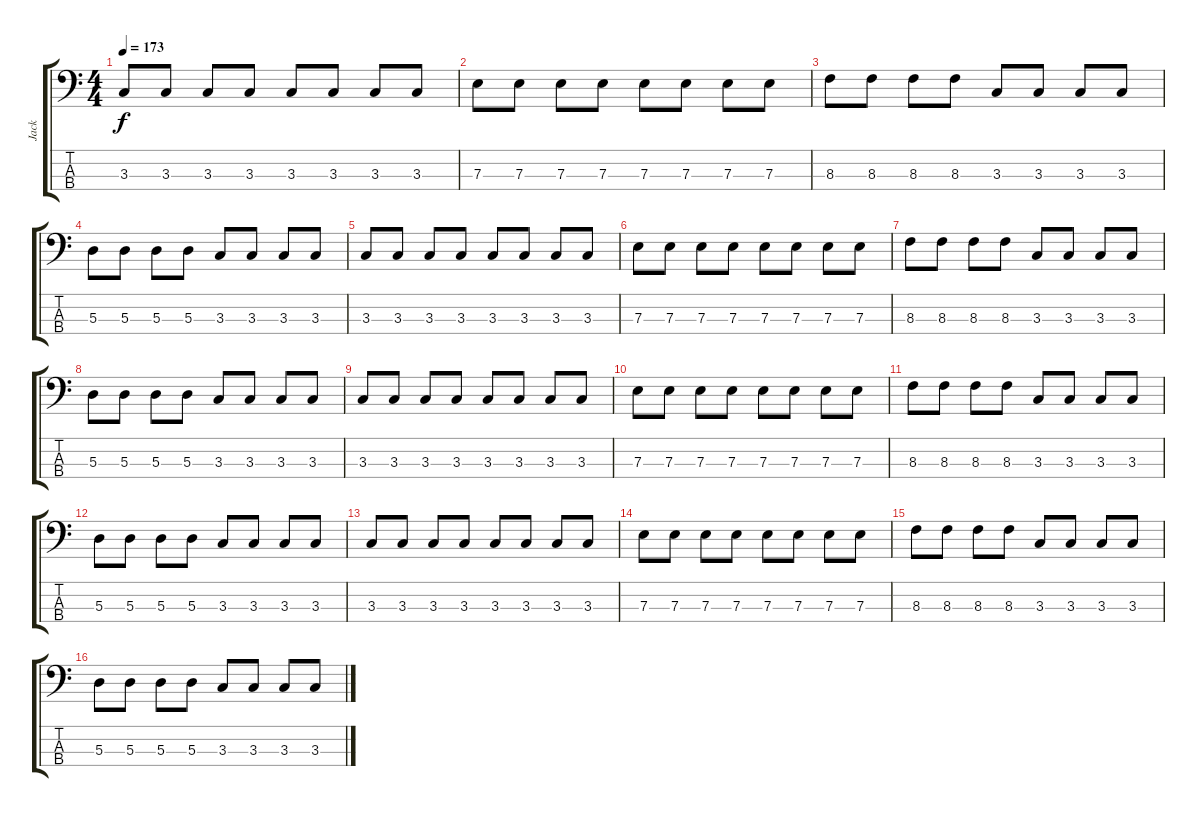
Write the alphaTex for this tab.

\track ("Jack" "Jack") {instrument electricbassfinger}
\staff {score tabs}
\tuning (G2 D2 A1 E1) {hide}
\ts (4 4)
\tempo 173
\clef f4
\ks c
3.3.8{dy f} 3.3.8 3.3.8 3.3.8 3.3.8 3.3.8 3.3.8 3.3.8 |
7.3.8 7.3.8 7.3.8 7.3.8 7.3.8 7.3.8 7.3.8 7.3.8 |
8.3.8 8.3.8 8.3.8 8.3.8 3.3.8 3.3.8 3.3.8 3.3.8 |
5.3.8 5.3.8 5.3.8 5.3.8 3.3.8 3.3.8 3.3.8 3.3.8 |
3.3.8 3.3.8 3.3.8 3.3.8 3.3.8 3.3.8 3.3.8 3.3.8 |
7.3.8 7.3.8 7.3.8 7.3.8 7.3.8 7.3.8 7.3.8 7.3.8 |
8.3.8 8.3.8 8.3.8 8.3.8 3.3.8 3.3.8 3.3.8 3.3.8 |
5.3.8 5.3.8 5.3.8 5.3.8 3.3.8 3.3.8 3.3.8 3.3.8 |
3.3.8 3.3.8 3.3.8 3.3.8 3.3.8 3.3.8 3.3.8 3.3.8 |
7.3.8 7.3.8 7.3.8 7.3.8 7.3.8 7.3.8 7.3.8 7.3.8 |
8.3.8 8.3.8 8.3.8 8.3.8 3.3.8 3.3.8 3.3.8 3.3.8 |
5.3.8 5.3.8 5.3.8 5.3.8 3.3.8 3.3.8 3.3.8 3.3.8 |
3.3.8 3.3.8 3.3.8 3.3.8 3.3.8 3.3.8 3.3.8 3.3.8 |
7.3.8 7.3.8 7.3.8 7.3.8 7.3.8 7.3.8 7.3.8 7.3.8 |
8.3.8 8.3.8 8.3.8 8.3.8 3.3.8 3.3.8 3.3.8 3.3.8 |
5.3.8 5.3.8 5.3.8 5.3.8 3.3.8 3.3.8 3.3.8 3.3.8
